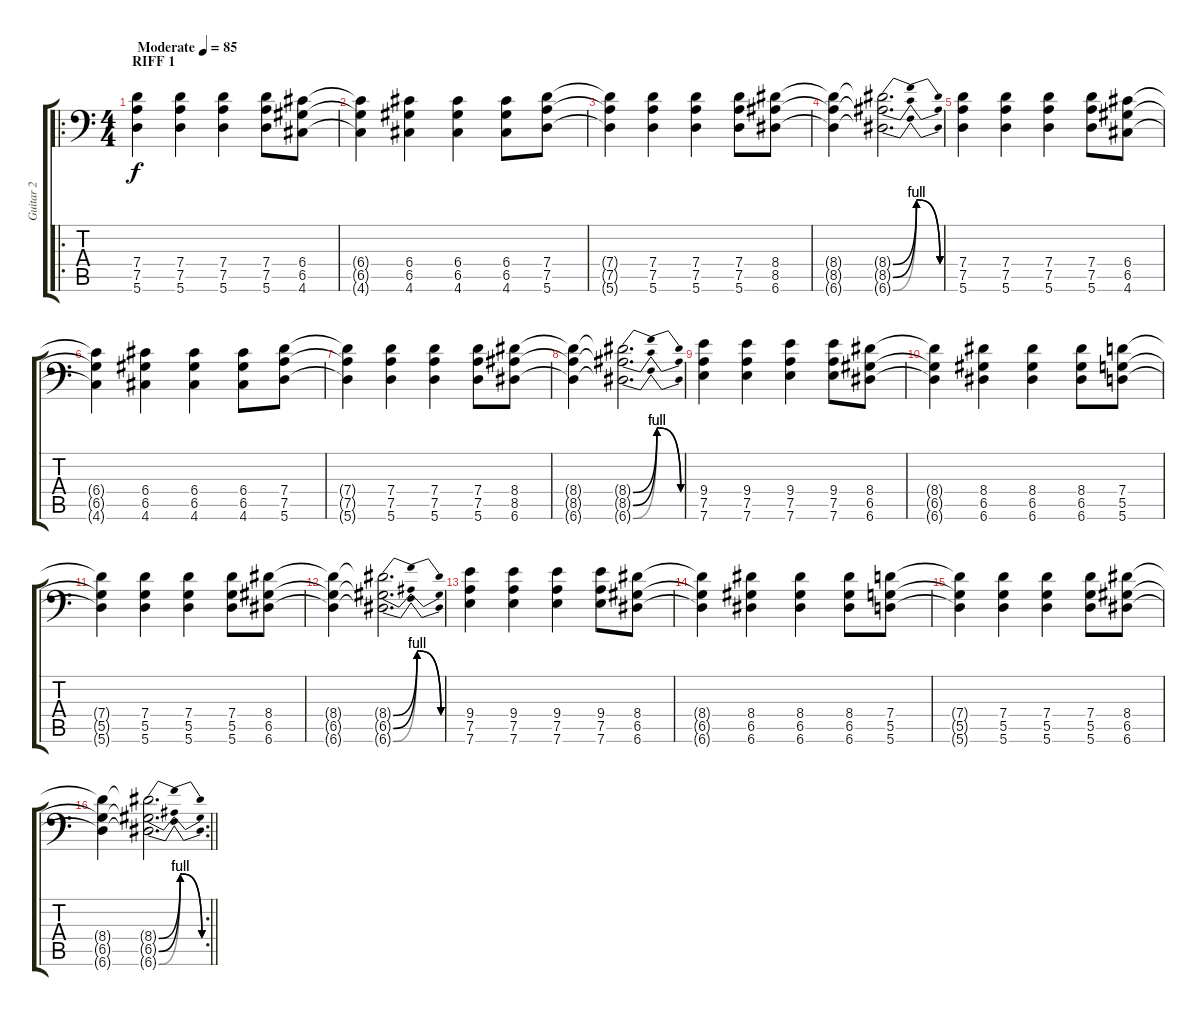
\track ("Guitar 2" "Guitar 2") {instrument overdrivenguitar}
\staff {score tabs}
\tuning (A3 E3 C3 G2 D2 A1) {hide}
\ro
\ts (4 4)
\section ("" "RIFF 1")
\tempo (85 "Moderate")
\clef f4
\ks c
(7.4 7.5 5.6).4{dy f instrument overdrivenguitar} (7.4 7.5 5.6).4 (7.4 7.5 5.6).4 (7.4 7.5 5.6).8 (6.4 6.5 4.6).8 |
(6.4{t} 6.5{t} 4.6{t}).4 (6.4 6.5 4.6).4 (6.4 6.5 4.6).4 (6.4 6.5 4.6).8 (7.4 7.5 5.6).8 |
(7.4{t} 7.5{t} 5.6{t}).4 (7.4 7.5 5.6).4 (7.4 7.5 5.6).4 (7.4 7.5 5.6).8 (8.4 8.5 6.6).8 |
(8.4{t} 8.5{t} 6.6{t}).4 (8.4{be (bendrelease 0 0 20 4 30 4 60 0) t} 8.5{be (bendrelease 0 0 20 4 30 4 60 0) t} 6.6{be (bendrelease 0 0 20 4 30 4 60 0) t}).2{d} |
(7.4 7.5 5.6).4 (7.4 7.5 5.6).4 (7.4 7.5 5.6).4 (7.4 7.5 5.6).8 (6.4 6.5 4.6).8 |
(6.4{t} 6.5{t} 4.6{t}).4 (6.4 6.5 4.6).4 (6.4 6.5 4.6).4 (6.4 6.5 4.6).8 (7.4 7.5 5.6).8 |
(7.4{t} 7.5{t} 5.6{t}).4 (7.4 7.5 5.6).4 (7.4 7.5 5.6).4 (7.4 7.5 5.6).8 (8.4 8.5 6.6).8 |
(8.4{t} 8.5{t} 6.6{t}).4 (8.4{be (bendrelease 0 0 20 4 30 4 60 0) t} 8.5{be (bendrelease 0 0 20 4 30 4 60 0) t} 6.6{be (bendrelease 0 0 20 4 30 4 60 0) t}).2{d} |
(9.4 7.5 7.6).4 (9.4 7.5 7.6).4 (9.4 7.5 7.6).4 (9.4 7.5 7.6).8 (8.4 6.5 6.6).8 |
(8.4{t} 6.5{t} 6.6{t}).4 (8.4 6.5 6.6).4 (8.4 6.5 6.6).4 (8.4 6.5 6.6).8 (7.4 5.5 5.6).8 |
(7.4{t} 5.5{t} 5.6{t}).4 (7.4 5.5 5.6).4 (7.4 5.5 5.6).4 (7.4 5.5 5.6).8 (8.4 6.5 6.6).8 |
(8.4{t} 6.5{t} 6.6{t}).4 (8.4{be (bendrelease 0 0 20 4 30 4 60 0) t} 6.5{be (bendrelease 0 0 20 4 30 4 60 0) t} 6.6{be (bendrelease 0 0 20 4 30 4 60 0) t}).2{d} |
(9.4 7.5 7.6).4 (9.4 7.5 7.6).4 (9.4 7.5 7.6).4 (9.4 7.5 7.6).8 (8.4 6.5 6.6).8 |
(8.4{t} 6.5{t} 6.6{t}).4 (8.4 6.5 6.6).4 (8.4 6.5 6.6).4 (8.4 6.5 6.6).8 (7.4 5.5 5.6).8 |
(7.4{t} 5.5{t} 5.6{t}).4 (7.4 5.5 5.6).4 (7.4 5.5 5.6).4 (7.4 5.5 5.6).8 (8.4 6.5 6.6).8 |
\rc 2
\barLineRight lightlight
(8.4{t} 6.5{t} 6.6{t}).4 (8.4{be (bendrelease 0 0 20 4 30 4 60 0) t} 6.5{be (bendrelease 0 0 20 4 30 4 60 0) t} 6.6{be (bendrelease 0 0 20 4 30 4 60 0) t}).2{d}
